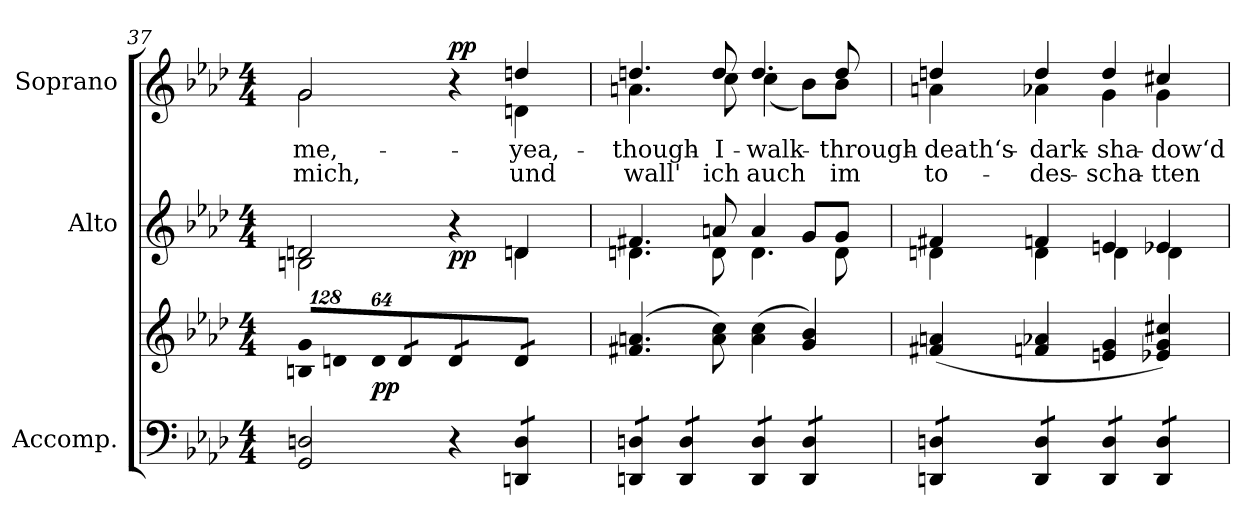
**kern	**kern	**dynam	**kern	**dynam	**kern	**text	**text	**dynam
*part3	*part3	*part3	*part2	*part2	*part1	*part1	*part1	*part1
*staff4	*staff3	*staff3/4	*staff2	*staff2	*staff1	*staff1	*staff1	*staff1
*I"Accomp.	*	*	*I"Alto	*	*I"Soprano	*	*	*
*	*	*	*I'A.	*	*I'S.	*	*	*
*clefF4	*clefG2	*	*clefG2	*	*clefG2	*	*	*
*k[b-e-a-d-]	*k[b-e-a-d-]	*	*k[b-e-a-d-]	*	*k[b-e-a-d-]	*	*	*
*A-:	*A-:	*	*A-:	*	*A-:	*	*	*
*M4/4	*M4/4	*	*M4/4	*	*M4/4	*	*	*
*	*Xbrackettup	*	*	*	*	*	*	*
=37	=37	=37	=37	=37	=37	=37	=37	=37
!	!LO:N:vis=8	!	!	!	!	!	!	!
*	*	*	*^	*	*	*	*	*
!	!	!	!	!	!	!	!LO:LY:b:color=#000000	!LO:LY:b:color=#000000	!
*^	*	*	*	*	*	*^	*	*	*
2GGi/ 2Dni	8ryy	1024%85Bni/ 1024%85gi/L	.	2dni/	2Bni\	.	2gi/	2gi\	-me,-	mich,	.
!	!	!LO:N:vis=8	!	!	!	!	!	!	!	!	!
.	.	1024%85dni/	.	.	.	.	.	.	.	.	.
.	32ryy	.	.	.	.	.	.	.	.	.	.
.	128ryy	.	.	.	.	.	.	.	.	.	.
.	512ryy	.	.	.	.	.	.	.	.	.	.
!	!	!LO:N:vis=8	!	!	!	!	!	!	!	!	!
.	2ryy	512%43di/J	pp	.	.	.	.	.	.	.	.
*	*	*tremolo	*	*	*	*	*	*	*	*	*
.	.	12di/L	.	.	.	.	.	.	.	.	.
.	.	12di/	.	.	.	.	.	.	.	.	.
.	.	12di/J	.	.	.	.	.	.	.	.	.
4r	.	12di/L	.	4r	4ryy	pp	4r	4ryy	.	.	pp
.	.	12di/	.	.	.	.	.	.	.	.	.
.	4ryy	.	.	.	.	.	.	.	.	.	.
.	.	12di/J	.	.	.	.	.	.	.	.	.
*Xbrackettup	*	*	*	*	*	*	*	*	*	*	*
!	!	!	!	!	!	!	!	!	!LO:LY:b:color=#000000	!LO:LY:b:color=#000000	!
*tremolo	*	*	*	*	*	*	*	*	*	*	*
12DDni/ 12DiL	.	12di/L	.	4di/	4dni\	.	4ddni/	4dni\	-yea,-	und	.
12DDni/ 12Di	.	12di/	.	.	.	.	.	.	.	.	.
.	16ryy	.	.	.	.	.	.	.	.	.	.
12DDni/ 12DiJ	.	12di/J	.	.	.	.	.	.	.	.	.
*	*	*Xtremolo	*	*	*	*	*	*	*	*	*
.	64ryy	.	.	.	.	.	.	.	.	.	.
.	256.ryy	.	.	.	.	.	.	.	.	.	.
*v	*v	*	*	*	*	*	*	*	*	*	*
=38	=38	=38	=38	=38	=38	=38	=38	=38	=38	=38
*^	*	*	*	*	*	*	*	*	*	*
!	!	!	!	!	!	!	!	!	!LO:LY:b:color=#000000	!LO:LY:b:color=#000000	!
*v	*v	*	*	*	*	*	*	*	*	*	*
12DDni/ 12DniL	(4.f#Xi/ 4.ani	.	4.f#Xi/	4.dni\	.	4.ddni/	4.ani\	-though-	wall'	.
12DDni/ 12Dni	.	.	.	.	.	.	.	.	.	.
12DDni/ 12DniJ	.	.	.	.	.	.	.	.	.	.
12DDi/ 12DiL	.	.	.	.	.	.	.	.	.	.
12DDi/ 12Di	.	.	.	.	.	.	.	.	.	.
!	!	!	!	!	!	!	!	!LO:LY:b:color=#000000	!LO:LY:b:color=#000000	!
.	8ai\ 8cci)	.	8ani/	8di\	.	8ddi/	8cci\	-I-	ich	.
12DDi/ 12DiJ	.	.	.	.	.	.	.	.	.	.
!	!	!	!	!	!	!	!	!LO:LY:b:color=#000000	!LO:LY:b:color=#000000	!
12DDi/ 12DiL	(4ai\ 4cci	.	4ai/	4.di\	.	4.ddi/	(4cci\	-walk-	auch	.
12DDi/ 12Di	.	.	.	.	.	.	.	.	.	.
12DDi/ 12DiJ	.	.	.	.	.	.	.	.	.	.
12DDi/ 12DiL	4gi/ 4b-i)	.	8gi/L	.	.	.	8b-i\L)	.	.	.
12DDi/ 12Di	.	.	.	.	.	.	.	.	.	.
!	!	!	!	!	!	!	!	!LO:LY:b:color=#000000	!LO:LY:b:color=#000000	!
.	.	.	8gi/J	8di\	.	8ddi/	8b-i\J	-through-	im	.
12DDi/ 12DiJ	.	.	.	.	.	.	.	.	.	.
!!LO:LB:g=z	!!
=39	=39	=39	=39	=39	=39	=39	=39	=39	=39	=39
!	!	!	!	!	!	!	!	!LO:LY:b:color=#000000	!LO:LY:b:color=#000000	!
12DDni/ 12DniL	(4f#Xi/ 4ani	.	4f#Xi/	4dni\	.	4ddni/	4ani\	-death‘s-	to-	.
12DDni/ 12Dni	.	.	.	.	.	.	.	.	.	.
12DDni/ 12DniJ	.	.	.	.	.	.	.	.	.	.
!	!	!	!	!	!	!	!	!LO:LY:b:color=#000000	!LO:LY:b:color=#000000	!
12DDi/ 12DiL	4fni/ 4a-Xi	.	4fni/	4di\	.	4ddi/	4a-Xi\	-dark-	-des-	.
12DDi/ 12Di	.	.	.	.	.	.	.	.	.	.
12DDi/ 12DiJ	.	.	.	.	.	.	.	.	.	.
!	!	!	!	!	!	!	!	!LO:LY:b:color=#000000	!LO:LY:b:color=#000000	!
12DDi/ 12DiL	4eni/ 4gi	.	4eni/	4di\	.	4ddi/	4gi\	-sha-	-scha-	.
12DDi/ 12Di	.	.	.	.	.	.	.	.	.	.
12DDi/ 12DiJ	.	.	.	.	.	.	.	.	.	.
!	!	!	!	!	!	!	!	!LO:LY:b:color=#000000	!LO:LY:b:color=#000000	!
12DDi/ 12DiL	4e-Xi/ 4gi 4cc#Xi)	.	4e-Xi/	4di\	.	4cc#Xi/	4gi\	-dow‘d-	-tten	.
12DDi/ 12Di	.	.	.	.	.	.	.	.	.	.
12DDi/ 12DiJ	.	.	.	.	.	.	.	.	.	.
*Xtremolo	*	*	*	*	*	*	*	*	*	*
*	*	*	*v	*v	*	*	*	*	*	*
*	*	*	*	*	*v	*v	*	*	*
=	=	=	=	=	=	=	=	=
*-	*-	*-	*-	*-	*-	*-	*-	*-
